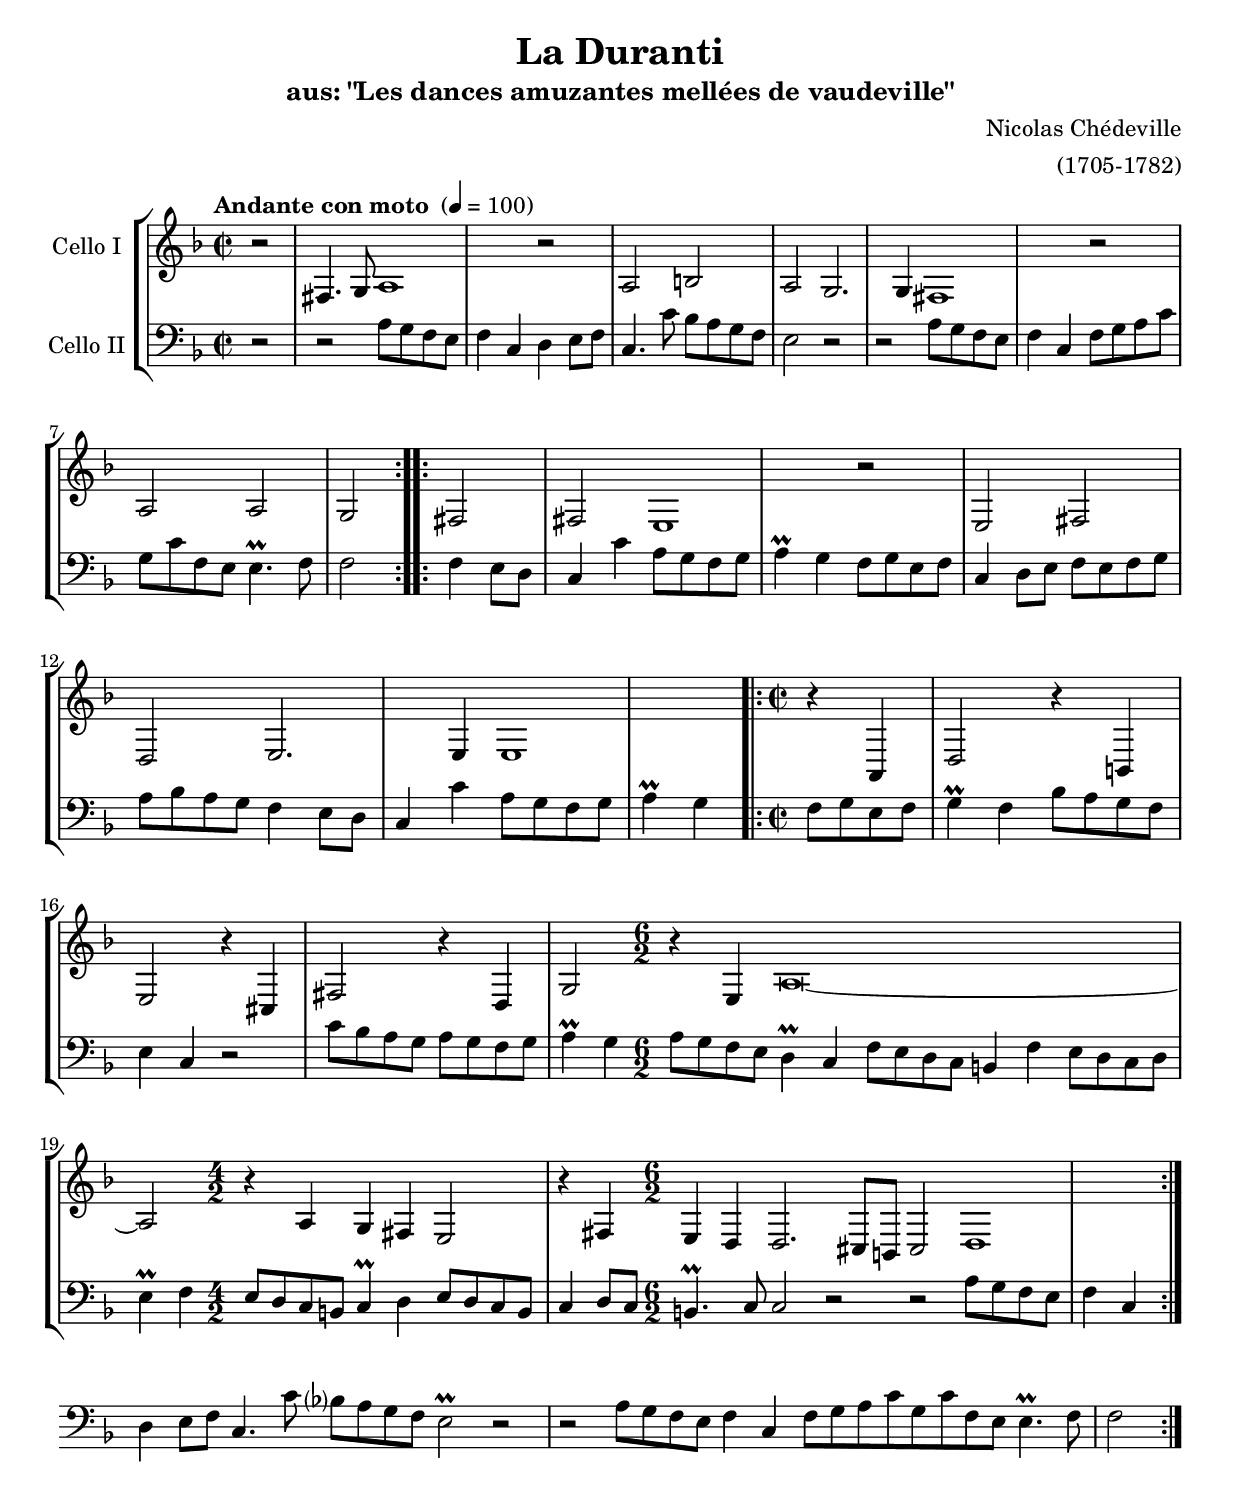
\version "2.14.2"
\include "deutsch.ly"

#(set-global-staff-size 20)

\header {
  title = "La Duranti"
  subtitle = "aus: \"Les dances amuzantes mellées de vaudeville\""
  composer = "Nicolas Chédeville"
  arranger = "(1705-1782)"
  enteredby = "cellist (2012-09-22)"
}

voiceconsts = {
 \key b \major
 \time 2/2
 \clef "bass"
% \numericTimeSignature
 \compressFullBarRests
 \tempo "Andante con moto " 4=100
}

%minstr = "harpsichord"
mihi = "clarinet"
%minstr = "accordion"
milo = "bassoon"

moral = \markup \italic "molto rall."

\include "v1.ily"
vb = \relative c'' {
  \voiceconsts

  \repeat volta 2 {
    \partial 2 r2
    r d8 c b a
    b4 f g a8 b
    f4. f'8 es d c b
    a2 r

    r d8 c b a
    b4 f b8 c d f
    c f b, a a4.\prall b8
    b2
  }
  \repeat volta 2 {
    \partial 2 b4 a8 g

    f4 f' d8 c b c
    d4\prall c b8 c a b
    f4 g8 a b a b c
    d es d c b4 a8 g

    f4 f' d8 c b c
    d4\prall c b8 c a b
    c4\prall b es8 d c b
    a4 f r2
    f'8 es d c d c b c

    d4\prall c d8 c b a
    g4\prall f b8 a g f
    e4 b' a8 g f g
    a4\prall b a8 g f e
    f4\prall g a8 g f e

    f4 g8 f e4.\prall f8
    f2 r
    r d'8 c b a
    b4 f g a8 b
    f4. f'8 es? d c b

    a2\prall r
    r d8 c b a
    b4 f b8 c d f
    c f b, a a4.\prall b8
    b2
  }
}


music = \new StaffGroup <<
      \new Staff {
	\set Staff.midiInstrument = \milo
	\set Staff.instrumentName = #"Cello I"
	\transpose b f, { \va }
      }

      \new Staff {
	\set Staff.midiInstrument = \milo
	\set Staff.instrumentName = #"Cello II"
	\transpose b f, { \vb }
      }
>>

\book {
  \score {
    \music
    \layout {}
  }

  \score {
    \unfoldRepeats \music

    \midi {
      \context {
        \Score
      }
    }
  }
}
